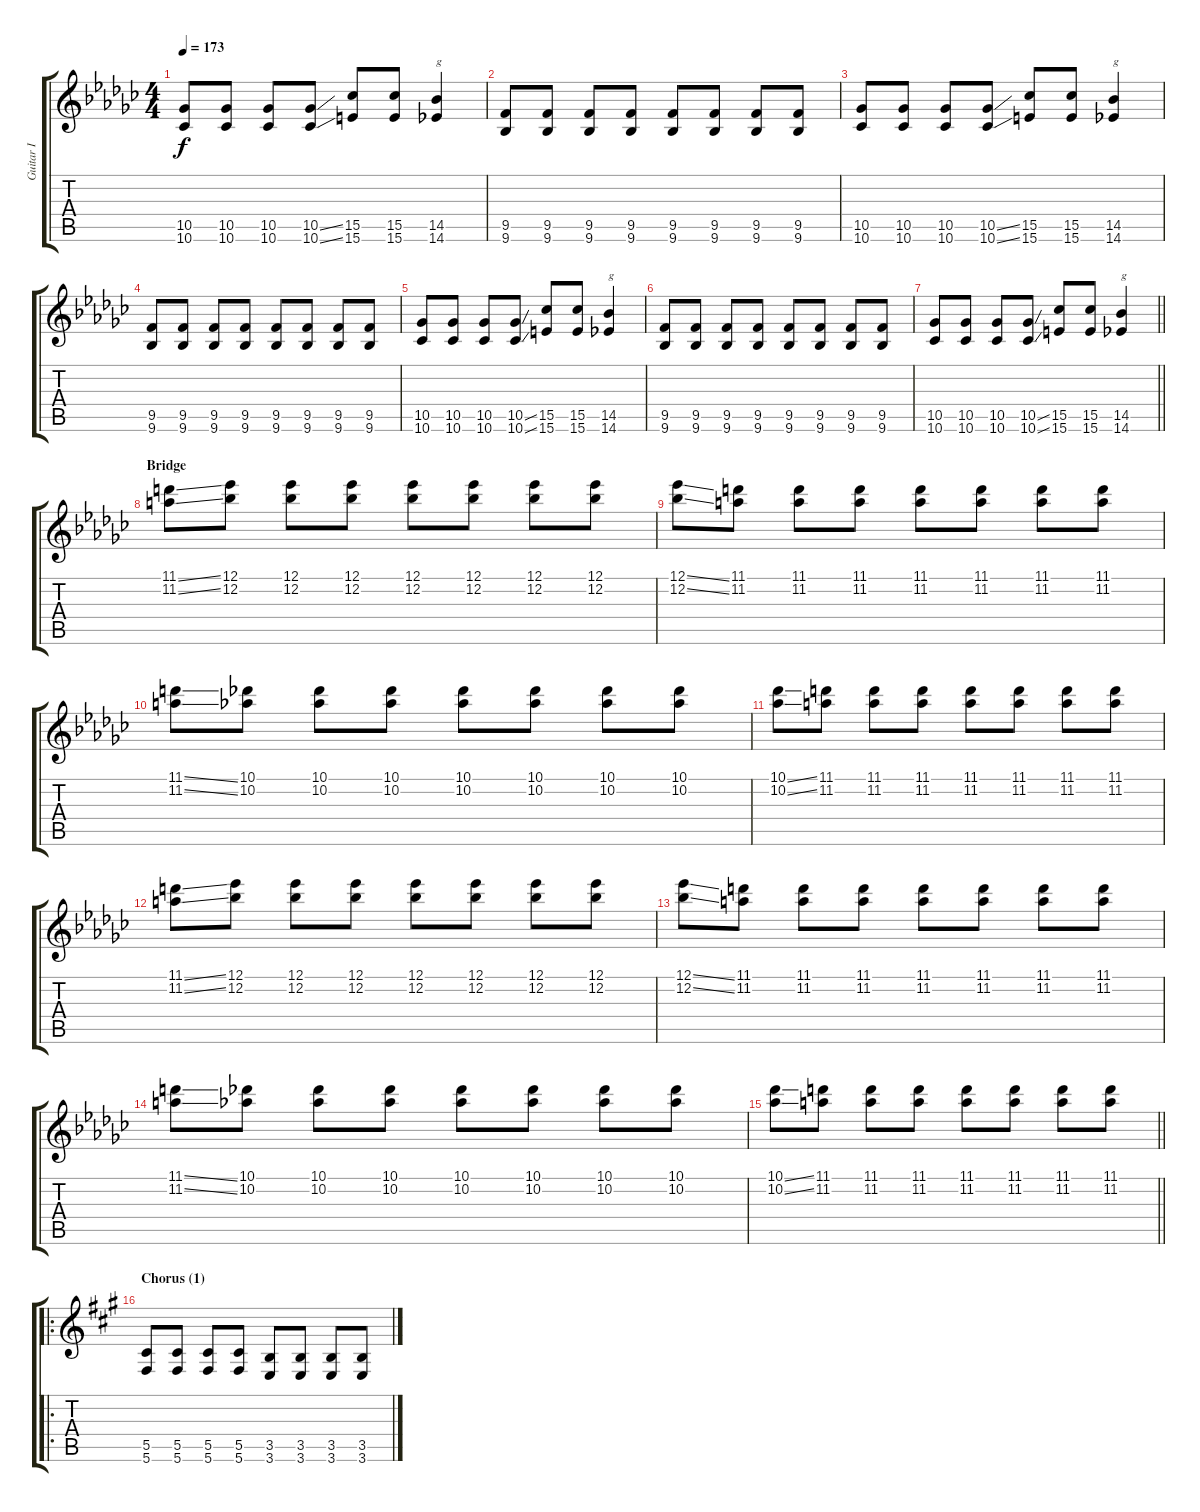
\track ("Guitar I" "Guitar I") {instrument distortionguitar}
\staff {score tabs}
\tuning (Eb4 Bb3 Gb3 Db3 Ab2 Db2) {hide}
\ts (4 4)
\tempo 173
\clef g2
\ks ebminor
(10.5 10.6).8{dy f} (10.5 10.6).8 (10.5 10.6).8 (10.5{ss} 10.6{ss}).8 (15.5 15.6).8 (15.5 15.6).8 (14.5 14.6).4{txt "g"} |
(9.5 9.6).8 (9.5 9.6).8 (9.5 9.6).8 (9.5 9.6).8 (9.5 9.6).8 (9.5 9.6).8 (9.5 9.6).8 (9.5 9.6).8 |
(10.5 10.6).8 (10.5 10.6).8 (10.5 10.6).8 (10.5{ss} 10.6{ss}).8 (15.5 15.6).8 (15.5 15.6).8 (14.5 14.6).4{txt "g"} |
(9.5 9.6).8 (9.5 9.6).8 (9.5 9.6).8 (9.5 9.6).8 (9.5 9.6).8 (9.5 9.6).8 (9.5 9.6).8 (9.5 9.6).8 |
(10.5 10.6).8 (10.5 10.6).8 (10.5 10.6).8 (10.5{ss} 10.6{ss}).8 (15.5 15.6).8 (15.5 15.6).8 (14.5 14.6).4{txt "g"} |
(9.5 9.6).8 (9.5 9.6).8 (9.5 9.6).8 (9.5 9.6).8 (9.5 9.6).8 (9.5 9.6).8 (9.5 9.6).8 (9.5 9.6).8 |
\barLineRight lightlight
(10.5 10.6).8 (10.5 10.6).8 (10.5 10.6).8 (10.5{ss} 10.6{ss}).8 (15.5 15.6).8 (15.5 15.6).8 (14.5 14.6).4{txt "g"} |
\section ("" "Bridge")
(11.1{ss} 11.2{ss}).8 (12.1 12.2).8 (12.1 12.2).8 (12.1 12.2).8 (12.1 12.2).8 (12.1 12.2).8 (12.1 12.2).8 (12.1 12.2).8 |
(12.1{ss} 12.2{ss}).8 (11.1 11.2).8 (11.1 11.2).8 (11.1 11.2).8 (11.1 11.2).8 (11.1 11.2).8 (11.1 11.2).8 (11.1 11.2).8 |
(11.1{ss} 11.2{ss}).8 (10.1 10.2).8 (10.1 10.2).8 (10.1 10.2).8 (10.1 10.2).8 (10.1 10.2).8 (10.1 10.2).8 (10.1 10.2).8 |
(10.1{ss} 10.2{ss}).8 (11.1 11.2).8 (11.1 11.2).8 (11.1 11.2).8 (11.1 11.2).8 (11.1 11.2).8 (11.1 11.2).8 (11.1 11.2).8 |
(11.1{ss} 11.2{ss}).8 (12.1 12.2).8 (12.1 12.2).8 (12.1 12.2).8 (12.1 12.2).8 (12.1 12.2).8 (12.1 12.2).8 (12.1 12.2).8 |
(12.1{ss} 12.2{ss}).8 (11.1 11.2).8 (11.1 11.2).8 (11.1 11.2).8 (11.1 11.2).8 (11.1 11.2).8 (11.1 11.2).8 (11.1 11.2).8 |
(11.1{ss} 11.2{ss}).8 (10.1 10.2).8 (10.1 10.2).8 (10.1 10.2).8 (10.1 10.2).8 (10.1 10.2).8 (10.1 10.2).8 (10.1 10.2).8 |
\barLineRight lightlight
(10.1{ss} 10.2{ss}).8 (11.1 11.2).8 (11.1 11.2).8 (11.1 11.2).8 (11.1 11.2).8 (11.1 11.2).8 (11.1 11.2).8 (11.1 11.2).8 |
\ro
\section ("" "Chorus (1)")
\ks f#minor
(5.5 5.6).8 (5.5 5.6).8 (5.5 5.6).8 (5.5 5.6).8 (3.5 3.6).8 (3.5 3.6).8 (3.5 3.6).8 (3.5 3.6).8
